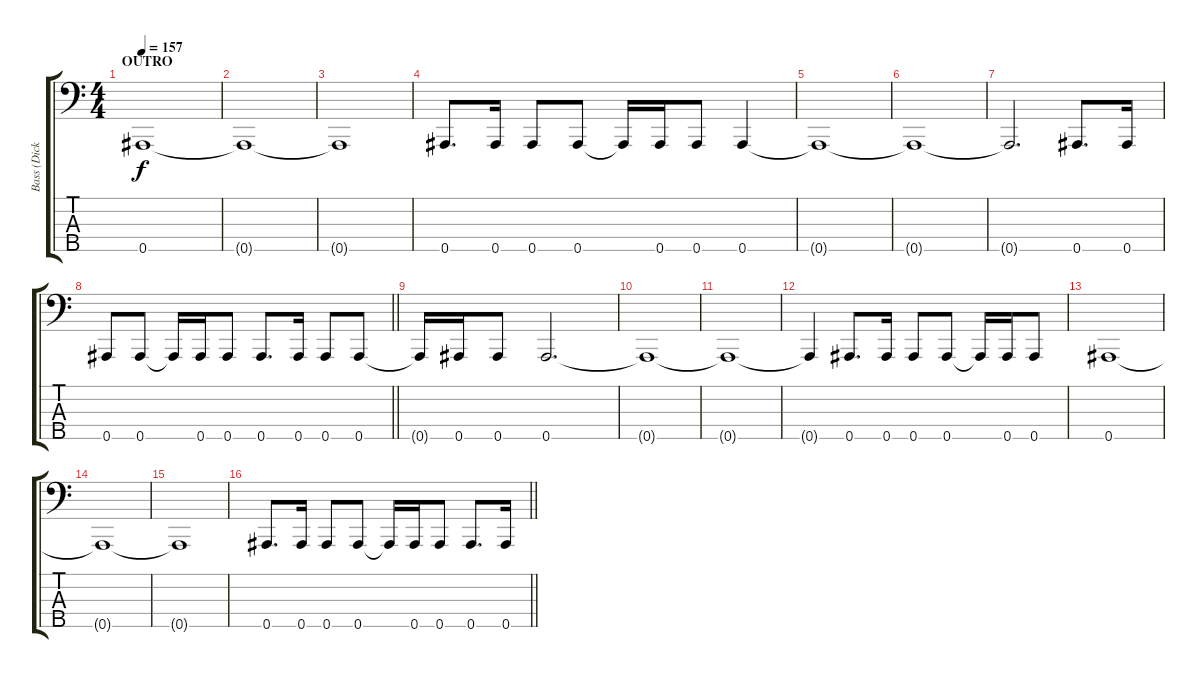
\track ("Bass (Dick Lovgren)" "Bass (Dick") {instrument slapbass1}
\staff {score tabs}
\tuning (Ab2 Eb2 Bb1 F1 Bb0) {hide}
\ts (4 4)
\section ("" "OUTRO")
\tempo 157
\clef f4
\ks c
0.5.1{dy f} |
0.5{t}.1 |
0.5{t}.1 |
0.5.8{d} 0.5.16 0.5.8 0.5.8 0.5{t}.16 0.5.16 0.5.8 0.5.4 |
0.5{t}.1 |
0.5{t}.1 |
0.5{t}.2{d} 0.5.8{d} 0.5.16 |
\barLineRight lightlight
0.5.8 0.5.8 0.5{t}.16 0.5.16 0.5.8 0.5.8{d} 0.5.16 0.5.8 0.5.8 |
0.5{t}.16 0.5.16 0.5.8 0.5.2{d} |
0.5{t}.1 |
0.5{t}.1 |
0.5{t}.4 0.5.8{d} 0.5.16 0.5.8 0.5.8 0.5{t}.16 0.5.16 0.5.8 |
0.5.1 |
0.5{t}.1 |
0.5{t}.1 |
\barLineRight lightlight
0.5.8{d} 0.5.16 0.5.8 0.5.8 0.5{t}.16 0.5.16 0.5.8 0.5.8{d} 0.5.16
